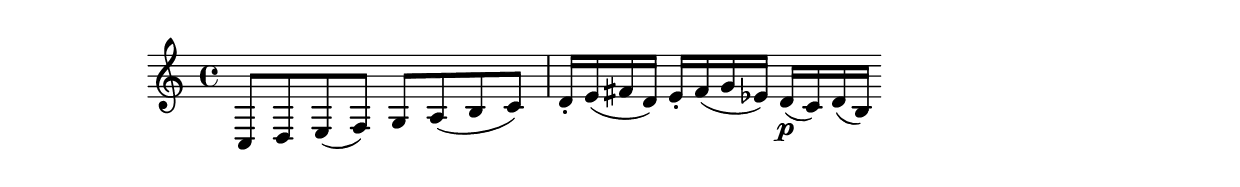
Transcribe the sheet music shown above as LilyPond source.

\version "2.18.2"

ldMusic = \relative c {
  << \new Voice = "voice1" {
    c8 d e( f) g a( b c)

    d16-. e( fis d) e-. fis( g ees)
    
    d(\p c) d( b)
  } >>
}

\book {
  \header {
  }

  \score {
    <<
    \new Staff = Staff \with { }
    \context Staff = Staff {
      \ldMusic
    }
    >>
  }
}
